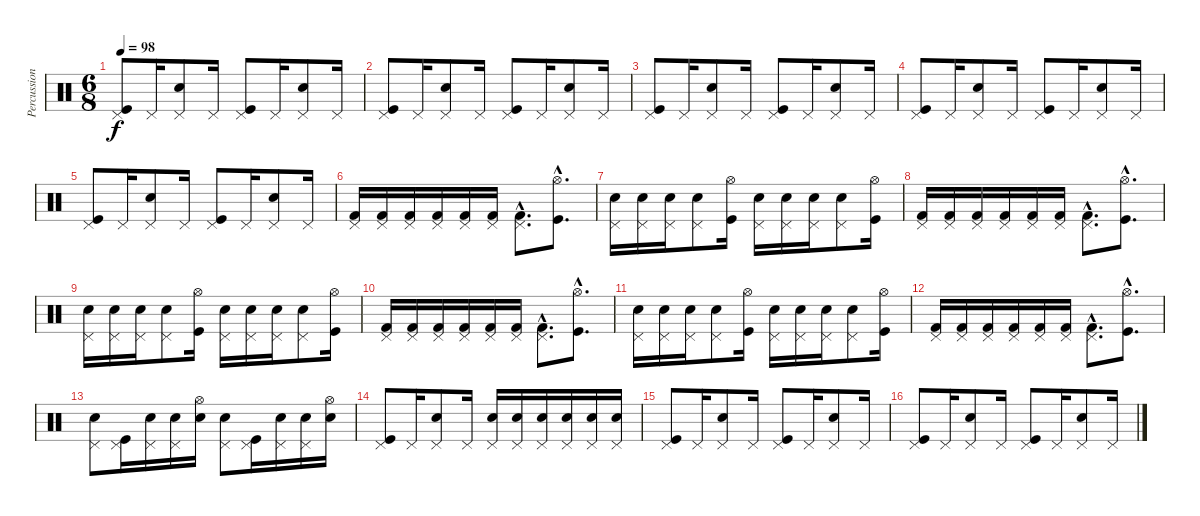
\track ("Percussions" "Percussion") {instrument percussion}
\staff {score}
\articulation defaults
\ts (6 8)
\tempo 98
\clef neutral
\ks c
("Pedal Hi-Hat (hit)" "Kick (hit)").8{dy f} "Pedal Hi-Hat (hit)".16 ("Pedal Hi-Hat (hit)" "Snare (hit) 2").8 "Pedal Hi-Hat (hit)".16 ("Pedal Hi-Hat (hit)" "Kick (hit)").8 "Pedal Hi-Hat (hit)".16 ("Pedal Hi-Hat (hit)" "Snare (hit) 2").8 "Pedal Hi-Hat (hit)".16 |
("Pedal Hi-Hat (hit)" "Kick (hit)").8 "Pedal Hi-Hat (hit)".16 ("Pedal Hi-Hat (hit)" "Snare (hit) 2").8 "Pedal Hi-Hat (hit)".16 ("Pedal Hi-Hat (hit)" "Kick (hit)").8 "Pedal Hi-Hat (hit)".16 ("Pedal Hi-Hat (hit)" "Snare (hit) 2").8 "Pedal Hi-Hat (hit)".16 |
("Pedal Hi-Hat (hit)" "Kick (hit)").8 "Pedal Hi-Hat (hit)".16 ("Pedal Hi-Hat (hit)" "Snare (hit) 2").8 "Pedal Hi-Hat (hit)".16 ("Pedal Hi-Hat (hit)" "Kick (hit)").8 "Pedal Hi-Hat (hit)".16 ("Pedal Hi-Hat (hit)" "Snare (hit) 2").8 "Pedal Hi-Hat (hit)".16 |
("Pedal Hi-Hat (hit)" "Kick (hit)").8 "Pedal Hi-Hat (hit)".16 ("Pedal Hi-Hat (hit)" "Snare (hit) 2").8 "Pedal Hi-Hat (hit)".16 ("Pedal Hi-Hat (hit)" "Kick (hit)").8 "Pedal Hi-Hat (hit)".16 ("Pedal Hi-Hat (hit)" "Snare (hit) 2").8 "Pedal Hi-Hat (hit)".16 |
("Pedal Hi-Hat (hit)" "Kick (hit)").8 "Pedal Hi-Hat (hit)".16 ("Pedal Hi-Hat (hit)" "Snare (hit) 2").8 "Pedal Hi-Hat (hit)".16 ("Pedal Hi-Hat (hit)" "Kick (hit)").8 "Pedal Hi-Hat (hit)".16 ("Pedal Hi-Hat (hit)" "Snare (hit) 2").8 "Pedal Hi-Hat (hit)".16 |
("Pedal Hi-Hat (hit)" "Kick (hit) 2").16 ("Pedal Hi-Hat (hit)" "Kick (hit) 2").16 ("Pedal Hi-Hat (hit)" "Kick (hit) 2").16 ("Pedal Hi-Hat (hit)" "Kick (hit) 2").16 ("Pedal Hi-Hat (hit)" "Kick (hit) 2").16 ("Pedal Hi-Hat (hit)" "Kick (hit) 2").16 ("Pedal Hi-Hat (hit)"{hac} "Kick (hit) 2"{hac}).8{d} ("Hi-Hat (open)"{hac} "Kick (hit)"{hac}).8{d} |
("Pedal Hi-Hat (hit)" "Snare (hit) 2").16 ("Pedal Hi-Hat (hit)" "Snare (hit) 2").16 ("Pedal Hi-Hat (hit)" "Snare (hit) 2").16 ("Pedal Hi-Hat (hit)" "Snare (hit) 2").8 ("Hi-Hat (open)" "Kick (hit)").16 ("Pedal Hi-Hat (hit)" "Snare (hit) 2").16 ("Pedal Hi-Hat (hit)" "Snare (hit) 2").16 ("Pedal Hi-Hat (hit)" "Snare (hit) 2").16 ("Pedal Hi-Hat (hit)" "Snare (hit) 2").8 ("Hi-Hat (open)" "Kick (hit)").16 |
("Pedal Hi-Hat (hit)" "Kick (hit) 2").16 ("Pedal Hi-Hat (hit)" "Kick (hit) 2").16 ("Pedal Hi-Hat (hit)" "Kick (hit) 2").16 ("Pedal Hi-Hat (hit)" "Kick (hit) 2").16 ("Pedal Hi-Hat (hit)" "Kick (hit) 2").16 ("Pedal Hi-Hat (hit)" "Kick (hit) 2").16 ("Pedal Hi-Hat (hit)"{hac} "Kick (hit) 2"{hac}).8{d} ("Hi-Hat (open)"{hac} "Kick (hit)"{hac}).8{d} |
("Pedal Hi-Hat (hit)" "Snare (hit) 2").16 ("Pedal Hi-Hat (hit)" "Snare (hit) 2").16 ("Pedal Hi-Hat (hit)" "Snare (hit) 2").16 ("Pedal Hi-Hat (hit)" "Snare (hit) 2").8 ("Hi-Hat (open)" "Kick (hit)").16 ("Pedal Hi-Hat (hit)" "Snare (hit) 2").16 ("Pedal Hi-Hat (hit)" "Snare (hit) 2").16 ("Pedal Hi-Hat (hit)" "Snare (hit) 2").16 ("Pedal Hi-Hat (hit)" "Snare (hit) 2").8 ("Hi-Hat (open)" "Kick (hit)").16 |
("Pedal Hi-Hat (hit)" "Kick (hit) 2").16 ("Pedal Hi-Hat (hit)" "Kick (hit) 2").16 ("Pedal Hi-Hat (hit)" "Kick (hit) 2").16 ("Pedal Hi-Hat (hit)" "Kick (hit) 2").16 ("Pedal Hi-Hat (hit)" "Kick (hit) 2").16 ("Pedal Hi-Hat (hit)" "Kick (hit) 2").16 ("Pedal Hi-Hat (hit)"{hac} "Kick (hit) 2"{hac}).8{d} ("Hi-Hat (open)"{hac} "Kick (hit)"{hac}).8{d} |
("Pedal Hi-Hat (hit)" "Snare (hit) 2").16 ("Pedal Hi-Hat (hit)" "Snare (hit) 2").16 ("Pedal Hi-Hat (hit)" "Snare (hit) 2").16 ("Pedal Hi-Hat (hit)" "Snare (hit) 2").8 ("Hi-Hat (open)" "Kick (hit)").16 ("Pedal Hi-Hat (hit)" "Snare (hit) 2").16 ("Pedal Hi-Hat (hit)" "Snare (hit) 2").16 ("Pedal Hi-Hat (hit)" "Snare (hit) 2").16 ("Pedal Hi-Hat (hit)" "Snare (hit) 2").8 ("Hi-Hat (open)" "Kick (hit)").16 |
("Pedal Hi-Hat (hit)" "Kick (hit) 2").16 ("Pedal Hi-Hat (hit)" "Kick (hit) 2").16 ("Pedal Hi-Hat (hit)" "Kick (hit) 2").16 ("Pedal Hi-Hat (hit)" "Kick (hit) 2").16 ("Pedal Hi-Hat (hit)" "Kick (hit) 2").16 ("Pedal Hi-Hat (hit)" "Kick (hit) 2").16 ("Pedal Hi-Hat (hit)"{hac} "Kick (hit) 2"{hac}).8{d} ("Hi-Hat (open)"{hac} "Kick (hit)"{hac}).8{d} |
("Pedal Hi-Hat (hit)" "Snare (hit) 2").8 ("Pedal Hi-Hat (hit)" "Kick (hit)").16 ("Pedal Hi-Hat (hit)" "Snare (hit) 2").16 ("Pedal Hi-Hat (hit)" "Snare (hit) 2").16 ("Hi-Hat (open)" "Snare (hit) 2").16 ("Pedal Hi-Hat (hit)" "Snare (hit) 2").8 ("Pedal Hi-Hat (hit)" "Kick (hit)").16 ("Pedal Hi-Hat (hit)" "Snare (hit) 2").16 ("Pedal Hi-Hat (hit)" "Snare (hit) 2").16 ("Hi-Hat (open)" "Snare (hit) 2").16 |
("Pedal Hi-Hat (hit)" "Kick (hit)").8 "Pedal Hi-Hat (hit)".16 ("Pedal Hi-Hat (hit)" "Snare (hit) 2").8 "Pedal Hi-Hat (hit)".16 ("Pedal Hi-Hat (hit)" "Snare (hit) 2").16 ("Pedal Hi-Hat (hit)" "Snare (hit) 2").16 ("Pedal Hi-Hat (hit)" "Snare (hit) 2").16 ("Pedal Hi-Hat (hit)" "Snare (hit) 2").16 ("Pedal Hi-Hat (hit)" "Snare (hit) 2").16 ("Pedal Hi-Hat (hit)" "Snare (hit) 2").16 |
("Pedal Hi-Hat (hit)" "Kick (hit)").8 "Pedal Hi-Hat (hit)".16 ("Pedal Hi-Hat (hit)" "Snare (hit) 2").8 "Pedal Hi-Hat (hit)".16 ("Pedal Hi-Hat (hit)" "Kick (hit)").8 "Pedal Hi-Hat (hit)".16 ("Pedal Hi-Hat (hit)" "Snare (hit) 2").8 "Pedal Hi-Hat (hit)".16 |
("Pedal Hi-Hat (hit)" "Kick (hit)").8 "Pedal Hi-Hat (hit)".16 ("Pedal Hi-Hat (hit)" "Snare (hit) 2").8 "Pedal Hi-Hat (hit)".16 ("Pedal Hi-Hat (hit)" "Kick (hit)").8 "Pedal Hi-Hat (hit)".16 ("Pedal Hi-Hat (hit)" "Snare (hit) 2").8 "Pedal Hi-Hat (hit)".16
